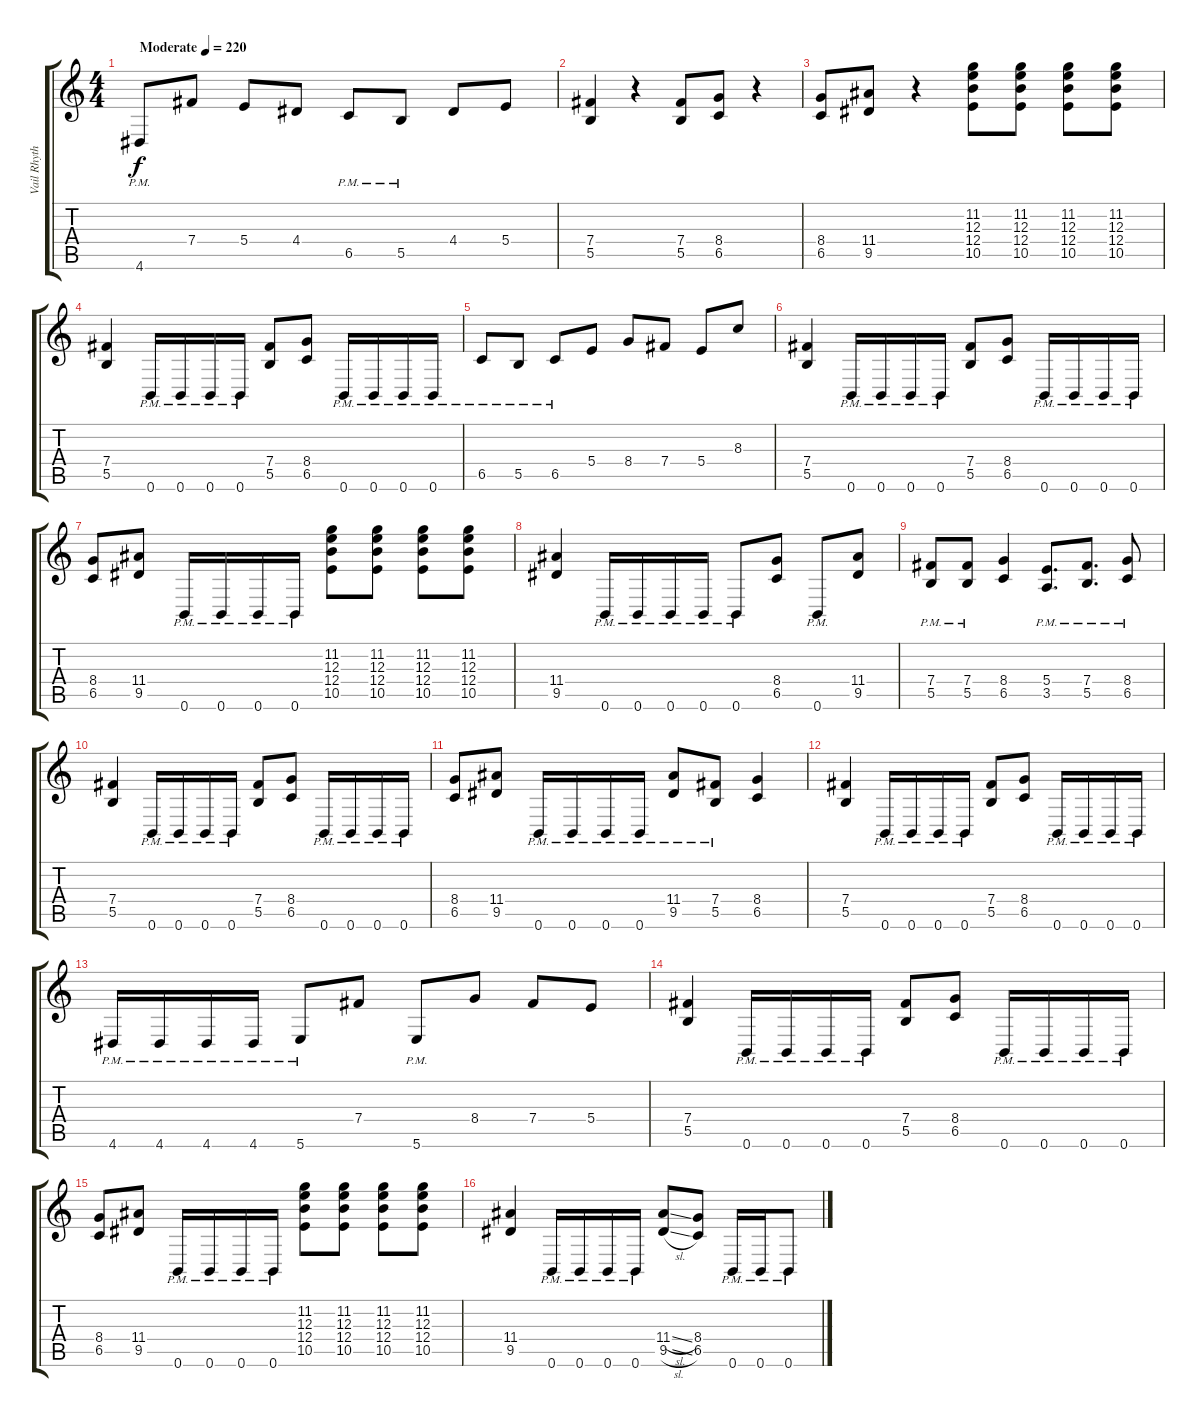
\track ("Vail Rhythm" "Vail Rhyth") {instrument overdrivenguitar}
\staff {score tabs}
\tuning (Db4 Ab3 E3 B2 Gb2 B1) {hide}
\ts (4 4)
\tempo (220 "Moderate")
\clef g2
\ks c
4.6{pm}.8{dy f instrument overdrivenguitar} 7.4.8 5.4.8 4.4.8 6.5{pm}.8 5.5{pm}.8 4.4.8 5.4.8 |
(7.4 5.5).4 r.4 (7.4 5.5).8 (8.4 6.5).8 r.4 |
(8.4 6.5).8 (11.4 9.5).8 r.4 (11.2 12.3 12.4 10.5).8 (11.2 12.3 12.4 10.5).8 (11.2 12.3 12.4 10.5).8 (11.2 12.3 12.4 10.5).8 |
(7.4 5.5).4 0.6{pm}.16 0.6{pm}.16 0.6{pm}.16 0.6{pm}.16 (7.4 5.5).8 (8.4 6.5).8 0.6{pm}.16 0.6{pm}.16 0.6{pm}.16 0.6{pm}.16 |
6.5{pm}.8 5.5{pm}.8 6.5{pm}.8 5.4.8 8.4.8 7.4.8 5.4.8 8.3.8 |
(7.4 5.5).4 0.6{pm}.16 0.6{pm}.16 0.6{pm}.16 0.6{pm}.16 (7.4 5.5).8 (8.4 6.5).8 0.6{pm}.16 0.6{pm}.16 0.6{pm}.16 0.6{pm}.16 |
(8.4 6.5).8 (11.4 9.5).8 0.6{pm}.16 0.6{pm}.16 0.6{pm}.16 0.6{pm}.16 (11.2 12.3 12.4 10.5).8 (11.2 12.3 12.4 10.5).8 (11.2 12.3 12.4 10.5).8 (11.2 12.3 12.4 10.5).8 |
(11.4 9.5).4 0.6{pm}.16 0.6{pm}.16 0.6{pm}.16 0.6{pm}.16 0.6{pm}.8 (8.4 6.5).8 0.6{pm}.8 (11.4 9.5).8 |
(7.4{pm} 5.5{pm}).8 (7.4{pm} 5.5{pm}).8 (8.4 6.5).4 (5.4{pm} 3.5{pm}).8{d} (7.4{pm} 5.5{pm}).8{d} (8.4{pm} 6.5{pm}).8 |
(7.4 5.5).4 0.6{pm}.16 0.6{pm}.16 0.6{pm}.16 0.6{pm}.16 (7.4 5.5).8 (8.4 6.5).8 0.6{pm}.16 0.6{pm}.16 0.6{pm}.16 0.6{pm}.16 |
(8.4 6.5).8 (11.4 9.5).8 0.6{pm}.16 0.6{pm}.16 0.6{pm}.16 0.6{pm}.16 (11.4{pm} 9.5{pm}).8 (7.4{pm} 5.5{pm}).8 (8.4 6.5).4 |
(7.4 5.5).4 0.6{pm}.16 0.6{pm}.16 0.6{pm}.16 0.6{pm}.16 (7.4 5.5).8 (8.4 6.5).8 0.6{pm}.16 0.6{pm}.16 0.6{pm}.16 0.6{pm}.16 |
4.6{pm}.16 4.6{pm}.16 4.6{pm}.16 4.6{pm}.16 5.6{pm}.8 7.4.8 5.6{pm}.8 8.4.8 7.4.8 5.4.8 |
(7.4 5.5).4 0.6{pm}.16 0.6{pm}.16 0.6{pm}.16 0.6{pm}.16 (7.4 5.5).8 (8.4 6.5).8 0.6{pm}.16 0.6{pm}.16 0.6{pm}.16 0.6{pm}.16 |
(8.4 6.5).8 (11.4 9.5).8 0.6{pm}.16 0.6{pm}.16 0.6{pm}.16 0.6{pm}.16 (11.2 12.3 12.4 10.5).8 (11.2 12.3 12.4 10.5).8 (11.2 12.3 12.4 10.5).8 (11.2 12.3 12.4 10.5).8 |
(11.4 9.5).4 0.6{pm}.16 0.6{pm}.16 0.6{pm}.16 0.6{pm}.16 (11.4{sl} 9.5{sl}).8 (8.4 6.5).8 0.6{pm}.16 0.6{pm}.16 0.6{pm}.8
